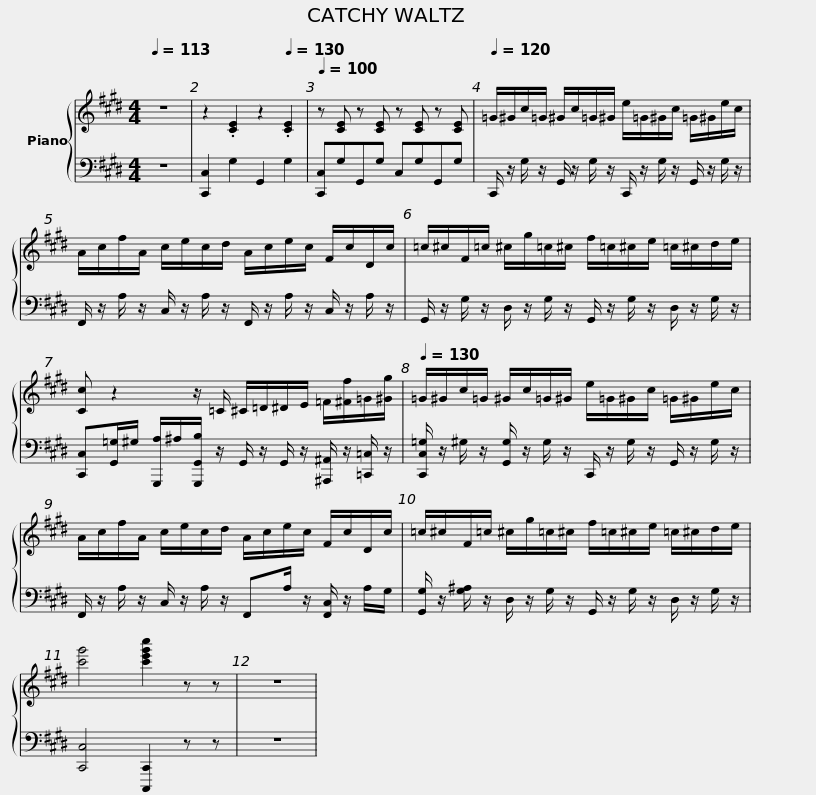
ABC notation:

X:1
%%score { 1 | 2 }
L:1/8
Q:1/4=113
M:4/4
I:linebreak $
K:E
V:1 treble
V:2 bass
V:1
 z8 | z2[Q:1/4=119] .[CE]2[Q:1/4=124] z2[Q:1/4=130] .[CE]2 |[Q:1/4=100] z [CE] z [CE] z [CE] z [CE] |[Q:1/4=120] =G/^G/c/=G/ ^G/c/=G/^G/ e/=G/^G/c/ =G/^G/e/c/ |$ A/c/f/A/ c/e/c/d/ A/c/e/c/ F/c/D/c/ | %5
 =c/^c/F/=c/ ^c/g/=c/^c/ f/=c/^c/e/ =c/^c/d/e/ |$ [Cc] z2 z/ =C/ ^C/=D/^D/E/ =F/[^Ff]/=G/[^Gg]/ |[Q:1/4=130] =G/^G/c/=G/ ^G/c/=G/^G/ e/=G/^G/c/ =G/^G/e/c/ |$ A/c/f/A/ c/e/c/d/ A/c/e/c/ F/c/D/c/ | =c/^c/F/=c/ ^c/g/=c/^c/ f/=c/^c/e/ =c/^c/d/e/ | %10
 [c'g']4 [c'e'g'c'']2 z z |$ z8 | %12
V:2
 z8 | [C,,C,]2 G,2 G,,2 G,2 | [C,,C,]G,G,,G, C,G,G,,G, | C,,/ z/ G,/ z/ G,,/ z/ G,/ z/ C,,/ z/ G,/ z/ G,,/ z/ G,/ z/ |$ F,,/ z/ A,/ z/ C,/ z/ A,/ z/ F,,/ z/ A,/ z/ C,/ z/ A,/ z/ | %5
 G,,/ z/ G,/ z/ D,/ z/ G,/ z/ G,,/ z/ G,/ z/ D,/ z/ G,/ z/ |$ [C,,C,][G,,=G,]/^G,/ [G,,,A,]/^A,/[G,,,G,,B,]/ z/ G,,/ z/ G,,/ z/ [^A,,,^A,,]/ z/ [=C,,=C,]/ z/ | [C,,C,=G,]/ z/ ^G,/ z/ [G,,G,]/ z/ G,/ z/ C,,/ z/ G,/ z/ G,,/ z/ G,/ z/ |$ F,,/ z/ A,/ z/ C,/ z/ A,/ z/ F,,A,/ z/ [F,,C,]/ z/ A,/G,/ | [G,,G,]/ z/ [G,^A,]/ z/ D,/ z/ G,/ z/ G,,/ z/ G,/ z/ D,/ z/ G,/ z/ | %10
 [C,,C,]4 [C,,,C,,]2 z z |$ z8 | %12
